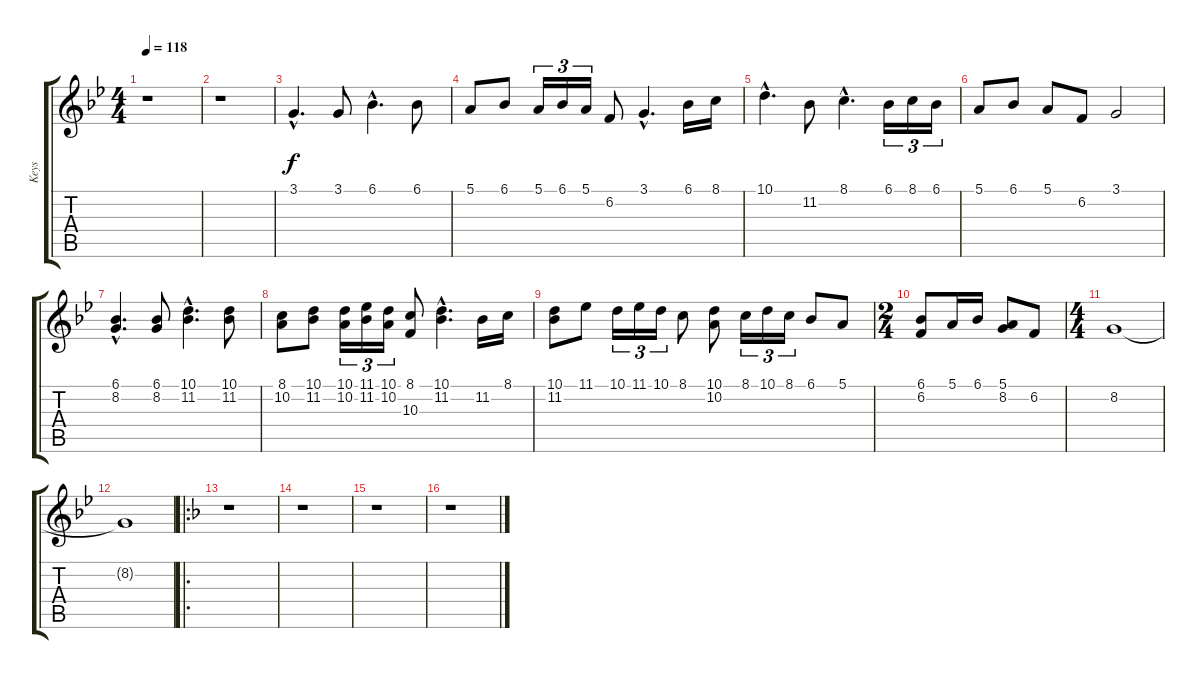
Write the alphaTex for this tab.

\track ("Keys" "Keys") {instrument brasssection}
\staff {score tabs}
\tuning (E4 B3 G3 D3 A2 E2) {hide}
\ts (4 4)
\tempo 118
\clef g2
\ks gminor
r.1{dy f volume 0 instrument brasssection} |
r.1{volume 10} |
3.1{hac}.4{d} 3.1.8 6.1{hac}.4{d} 6.1.8 |
5.1.8 6.1.8 5.1.16{tu (3 2)} 6.1.16{tu (3 2)} 5.1.16{tu (3 2)} 6.2.8 3.1{hac}.4{d} 6.1.16 8.1.16 |
10.1{hac}.4{d} 11.2.8 8.1{hac}.4{d} 6.1.16{tu (3 2)} 8.1.16{tu (3 2)} 6.1.16{tu (3 2)} |
5.1.8 6.1.8 5.1.8 6.2.8 3.1.2 |
(6.1{hac} 8.2{hac}).4{d} (6.1 8.2).8 (10.1{hac} 11.2{hac}).4{d} (10.1 11.2).8 |
(8.1 10.2).8 (10.1 11.2).8 (10.1 10.2).16{tu (3 2)} (11.1 11.2).16{tu (3 2)} (10.1 10.2).16{tu (3 2)} (8.1 10.3).8 (10.1{hac} 11.2).4{d} 11.2.16 8.1.16 |
(10.1 11.2).8 11.1.8 10.1.16{tu (3 2)} 11.1.16{tu (3 2)} 10.1.16{tu (3 2)} 8.1.8 (10.1 10.2).8 8.1.16{tu (3 2)} 10.1.16{tu (3 2)} 8.1.16{tu (3 2)} 6.1.8 5.1.8 |
\ts (2 4)
(6.1 6.2).8 5.1.16 6.1.16 (5.1 8.2).8 6.2.8 |
\ts (4 4)
8.2.1 |
8.2{t}.1 |
\ro
\ks dminor
r.1 |
r.1 |
r.1 |
r.1
